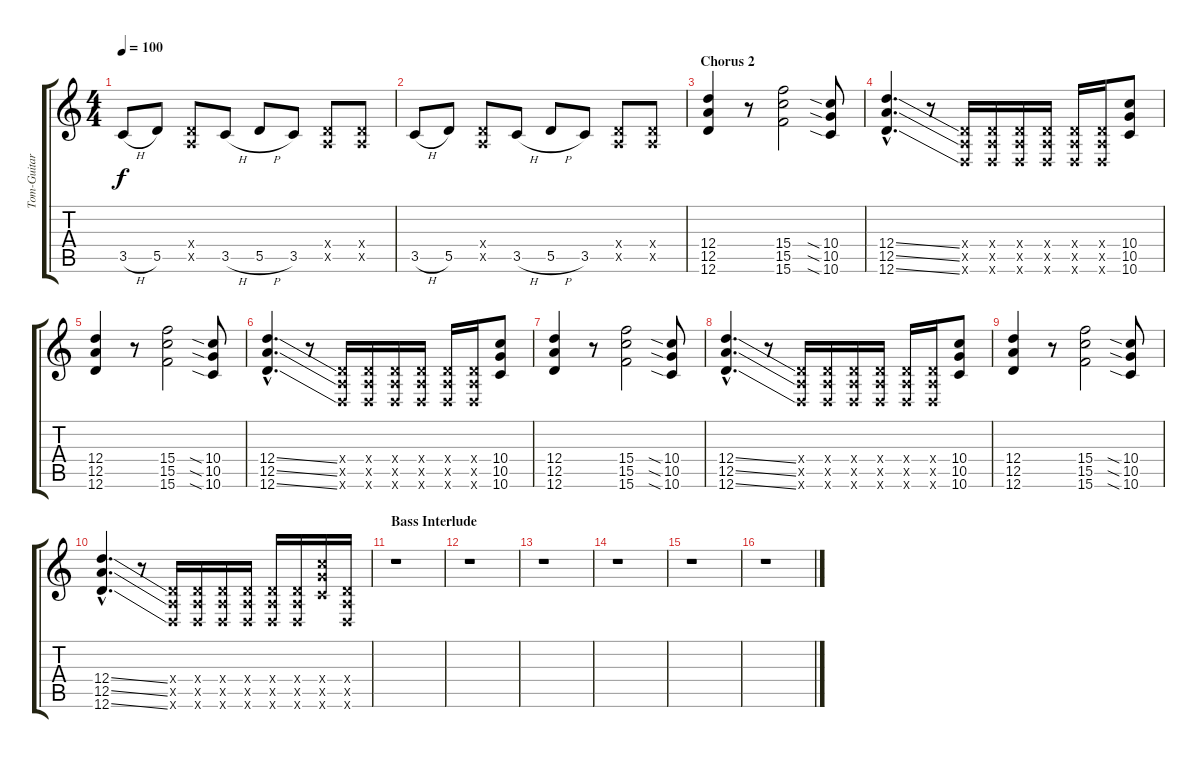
\track ("Tom-Guitar 1" "Tom-Guitar") {instrument overdrivenguitar}
\staff {score tabs}
\tuning (E4 B3 G3 D3 A2 D2) {hide}
\ts (4 4)
\tempo 100
\clef g2
\ks c
3.5{h}.8{dy f} 5.5.8 (0.4{x} 0.5{x}).8 3.5{h}.8 5.5{h}.8 3.5.8 (0.4{x} 0.5{x}).8 (0.4{x} 0.5{x}).8 |
3.5{h}.8 5.5.8 (0.4{x} 0.5{x}).8 3.5{h}.8 5.5{h}.8 3.5.8 (0.4{x} 0.5{x}).8 (0.4{x} 0.5{x}).8 |
\section ("" "Chorus 2")
(12.4 12.5 12.6).4 r.8 (15.4 15.5 15.6).2 (10.4{sia} 10.5{sia} 10.6{sia}).8 |
(12.4{ss hac} 12.5{ss hac} 12.6{ss hac}).4{d} r.8 (0.4{x} 0.5{x} 0.6{x}).16 (0.4{x} 0.5{x} 0.6{x}).16 (0.4{x} 0.5{x} 0.6{x}).16 (0.4{x} 0.5{x} 0.6{x}).16 (0.4{x} 0.5{x} 0.6{x}).16 (0.4{x} 0.5{x} 0.6{x}).16 (10.4 10.5 10.6).8 |
(12.4 12.5 12.6).4 r.8 (15.4 15.5 15.6).2 (10.4{sia} 10.5{sia} 10.6{sia}).8 |
(12.4{ss hac} 12.5{ss hac} 12.6{ss hac}).4{d} r.8 (0.4{x} 0.5{x} 0.6{x}).16 (0.4{x} 0.5{x} 0.6{x}).16 (0.4{x} 0.5{x} 0.6{x}).16 (0.4{x} 0.5{x} 0.6{x}).16 (0.4{x} 0.5{x} 0.6{x}).16 (0.4{x} 0.5{x} 0.6{x}).16 (10.4 10.5 10.6).8 |
(12.4 12.5 12.6).4 r.8 (15.4 15.5 15.6).2 (10.4{sia} 10.5{sia} 10.6{sia}).8 |
(12.4{ss hac} 12.5{ss hac} 12.6{ss hac}).4{d} r.8 (0.4{x} 0.5{x} 0.6{x}).16 (0.4{x} 0.5{x} 0.6{x}).16 (0.4{x} 0.5{x} 0.6{x}).16 (0.4{x} 0.5{x} 0.6{x}).16 (0.4{x} 0.5{x} 0.6{x}).16 (0.4{x} 0.5{x} 0.6{x}).16 (10.4 10.5 10.6).8 |
(12.4 12.5 12.6).4 r.8 (15.4 15.5 15.6).2 (10.4{sia} 10.5{sia} 10.6{sia}).8 |
(12.4{ss hac} 12.5{ss hac} 12.6{ss hac}).4{d} r.8 (0.4{x} 0.5{x} 0.6{x}).16 (0.4{x} 0.5{x} 0.6{x}).16 (0.4{x} 0.5{x} 0.6{x}).16 (0.4{x} 0.5{x} 0.6{x}).16 (0.4{x} 0.5{x} 0.6{x}).16 (0.4{x} 0.5{x} 0.6{x}).16 (10.4{x} 10.5{x} 10.6{x}).16 (0.4{x} 0.5{x} 0.6{x}).16 |
\section ("" "Bass Interlude")
r.1 |
r.1 |
r.1 |
r.1 |
r.1 |
r.1
